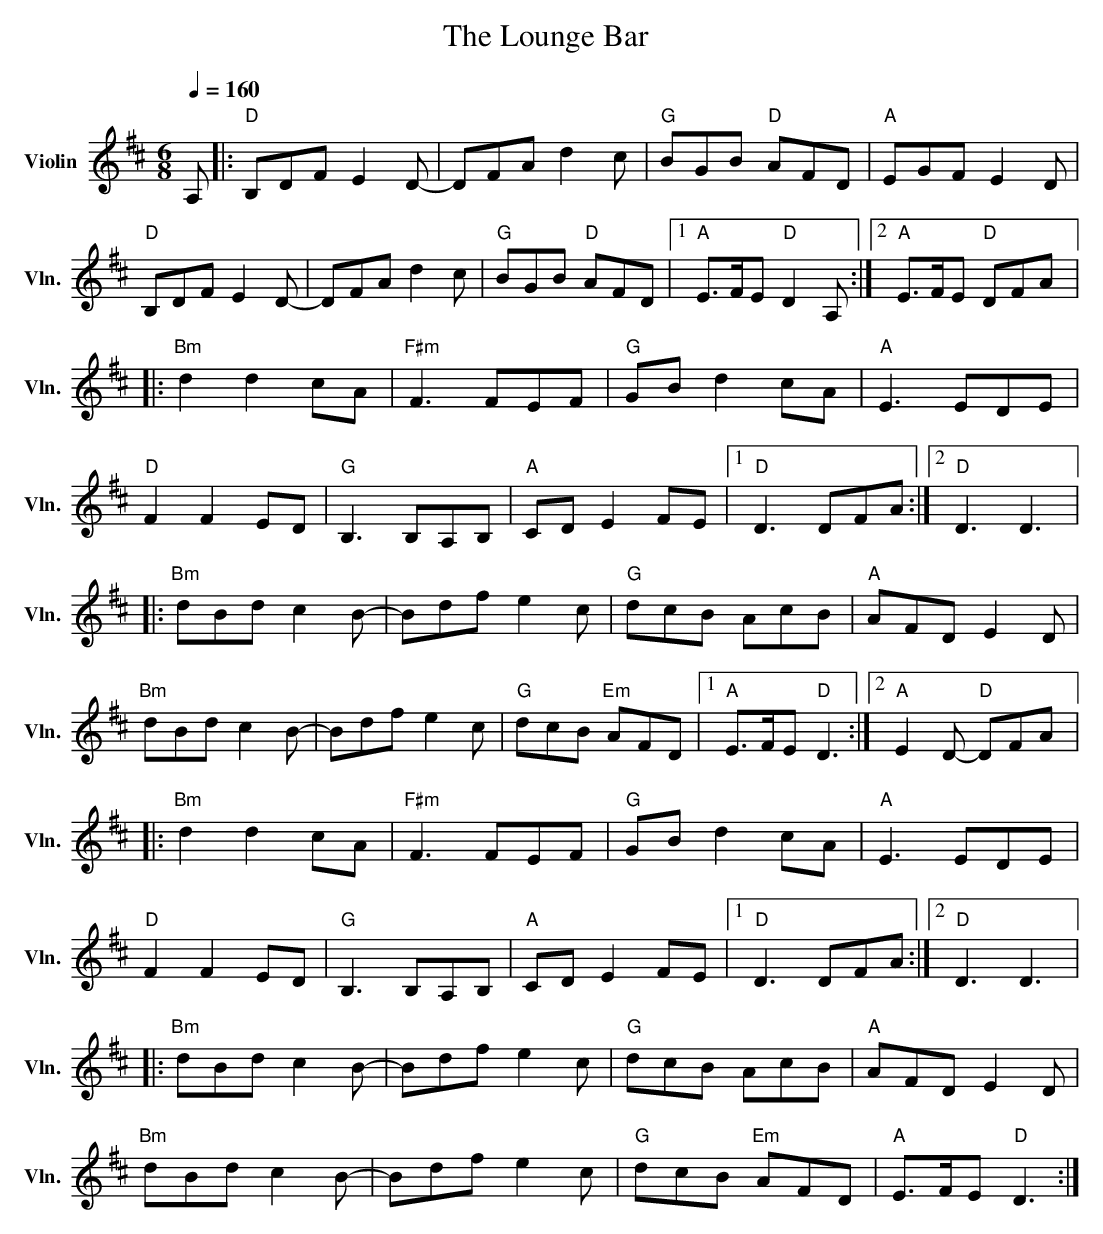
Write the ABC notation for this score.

X:1
T:The Lounge Bar
L:1/8
Q:1/4=160
M:6/8
K:D
V:1 treble nm="Violin" snm="Vln."
V:1
 A, |:"D" B,DF E2 D- | DFA d2 c |"G" BGB"D" AFD |"A" EGF E2 D |$"D" B,DF E2 D- | DFA d2 c | %7
"G" BGB"D" AFD |1"A" E>FE"D" D2 A, :|2"A" E>FE"D" DFA |:$"Bm" d2 d2 cA |"F#m" F3 FEF | %12
"G" GB d2 cA |"A" E3 EDE |$"D" F2 F2 ED |"G" B,3 B,A,B, |"A" CD E2 FE |1"D" D3 DFA :|2"D" D3 D3 |:$ %19
"Bm" dBd c2 B- | Bdf e2 c |"G" dcB AcB |"A" AFD E2 D |$"Bm" dBd c2 B- | Bdf e2 c | %25
"G" dcB"Em" AFD |1"A" E>FE"D" D3 :|2"A" E2 D-"D" DFA |:$"Bm" d2 d2 cA |"F#m" F3 FEF |"G" GB d2 cA | %31
"A" E3 EDE |$"D" F2 F2 ED |"G" B,3 B,A,B, |"A" CD E2 FE |1"D" D3 DFA :|2"D" D3 D3 |:$ %37
"Bm" dBd c2 B- | Bdf e2 c |"G" dcB AcB |"A" AFD E2 D |$"Bm" dBd c2 B- | Bdf e2 c |"G" dcB"Em" AFD | %44
"A" E>FE"D" D3 :| %45
